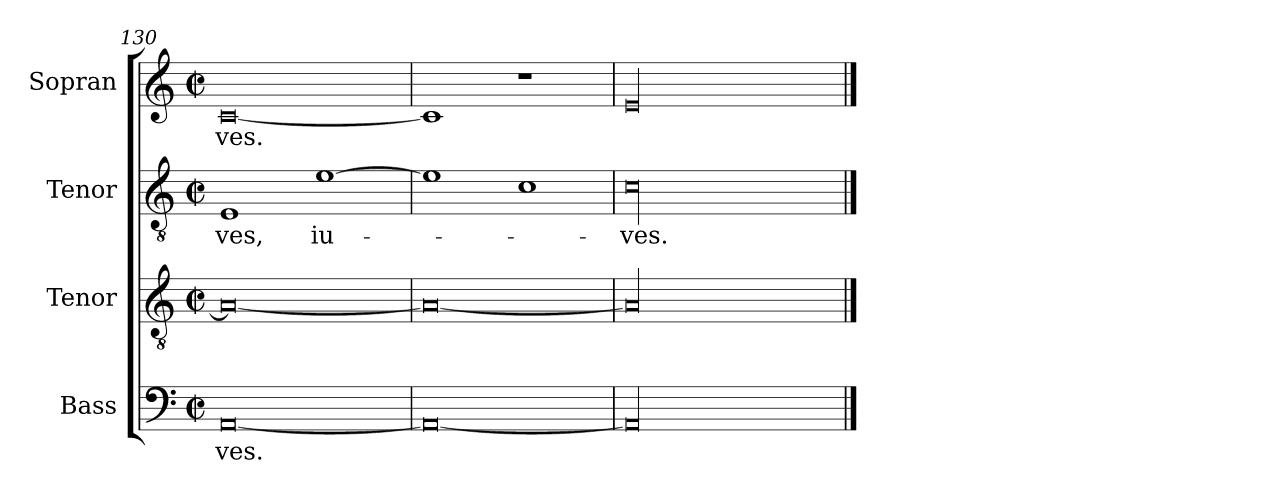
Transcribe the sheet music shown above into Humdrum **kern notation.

**kern	**text	**kern	**kern	**text	**kern	**text
*part4	*part4	*part3	*part2	*part2	*part1	*part1
*staff4	*staff4	*staff3	*staff2	*staff2	*staff1	*staff1
*I"Bass	*	*I"Tenor	*I"Tenor	*	*I"Sopran	*
*	*	*I'Tenor	*	*	*	*
*clefF4	*	*clefGv2	*clefGv2	*	*clefG2	*
*	*	*ITrd7c12	*ITrd7c12	*	*	*
*k[]	*	*k[]	*k[]	*	*k[]	*
*M2/2	*	*M2/2	*M2/2	*	*M2/2	*
*met(c|)	*	*met(c|)	*met(c|)	*	*met(c|)	*
=130	=130	=130	=130	=130	=130	=130
!	!LO:LY:b:color=#000000	!	!	!	!	!
!	!	!	!	!LO:LY:b:color=#000000	!	!
!	!	!	!	!	!	!LO:LY:b:color=#000000
[<0AAi	-ves.	0AAi_<	1EEi	-ves,	[<0ci	-ves.
!	!	!	!	!LO:LY:b:color=#000000	!	!
.	.	.	[>1Ei	iu-	.	.
=131	=131	=131	=131	=131	=131	=131
0AAi_<	.	0AAi_<	1Ei]	.	1ci]	.
.	.	.	1Ci	.	1r	.
=132	=132	=132	=132	=132	=132	=132
!	!	!	!	!LO:LY:b:color=#000000	!	!
00AAi]	.	00AAi]	00Ci	-ves.	00ei	.
==	==	==	==	==	==	==
*-	*-	*-	*-	*-	*-	*-
